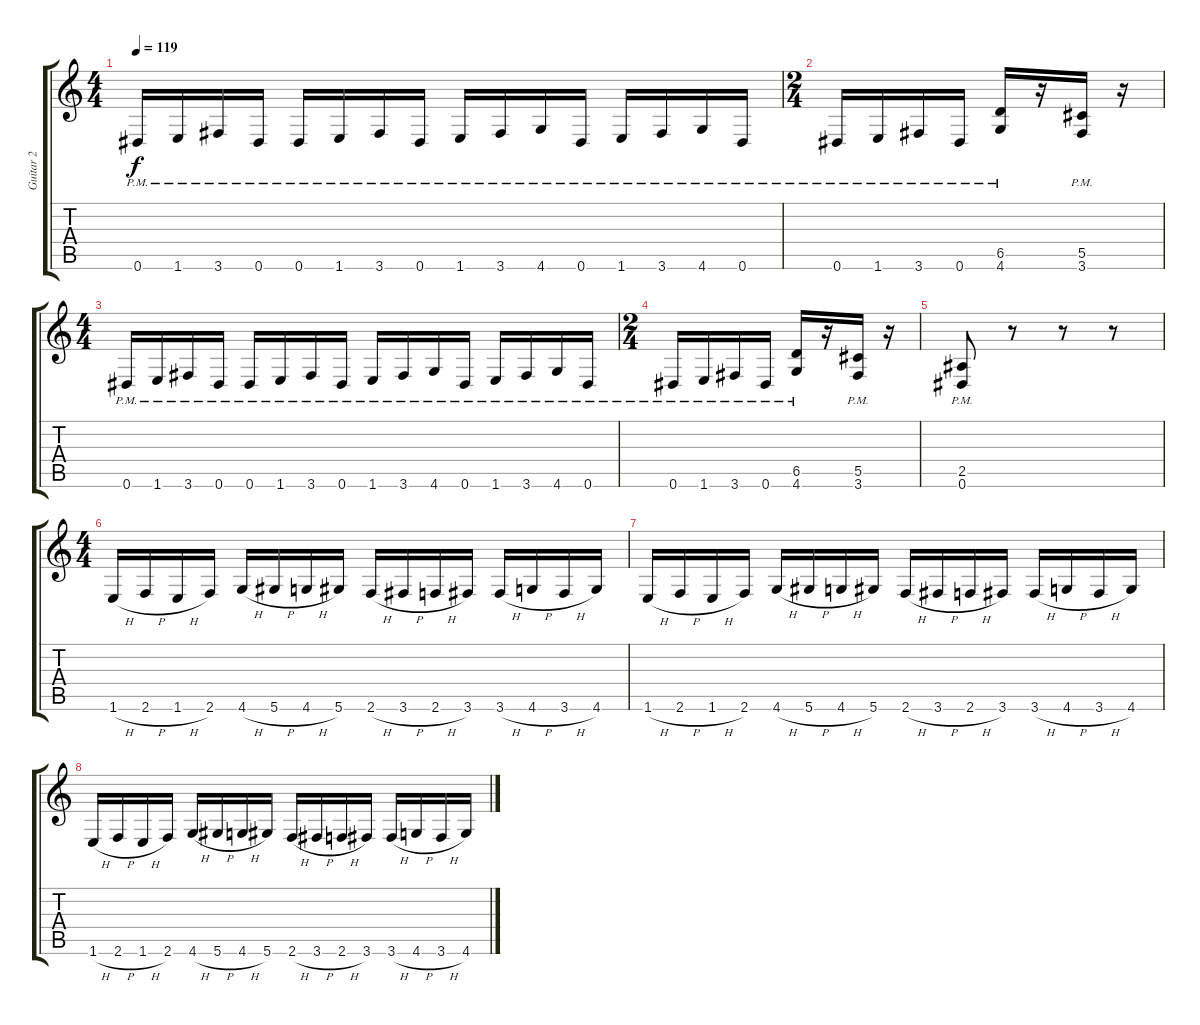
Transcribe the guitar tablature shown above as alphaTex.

\track ("Guitar 2" "Guitar 2") {instrument distortionguitar}
\staff {score tabs}
\tuning (Eb4 Bb3 Gb3 Db3 Ab2 Eb2) {hide}
\ts (4 4)
\tempo 119
\clef g2
\ks c
0.6{pm}.16{dy f} 1.6{pm}.16 3.6{pm}.16 0.6{pm}.16 0.6{pm}.16 1.6{pm}.16 3.6{pm}.16 0.6{pm}.16 1.6{pm}.16 3.6{pm}.16 4.6{pm}.16 0.6{pm}.16 1.6{pm}.16 3.6{pm}.16 4.6{pm}.16 0.6{pm}.16 |
\ts (2 4)
0.6{pm}.16 1.6{pm}.16 3.6{pm}.16 0.6{pm}.16 (6.5{pm} 4.6{pm}).16 r.16 (5.5{pm} 3.6{pm}).16 r.16 |
\ts (4 4)
0.6{pm}.16 1.6{pm}.16 3.6{pm}.16 0.6{pm}.16 0.6{pm}.16 1.6{pm}.16 3.6{pm}.16 0.6{pm}.16 1.6{pm}.16 3.6{pm}.16 4.6{pm}.16 0.6{pm}.16 1.6{pm}.16 3.6{pm}.16 4.6{pm}.16 0.6{pm}.16 |
\ts (2 4)
0.6{pm}.16 1.6{pm}.16 3.6{pm}.16 0.6{pm}.16 (6.5{pm} 4.6{pm}).16 r.16 (5.5{pm} 3.6{pm}).16 r.16 |
(2.5{pm} 0.6{pm}).8 r.8 r.8 r.8 |
\ts (4 4)
1.6{h}.16 2.6{h}.16 1.6{h}.16 2.6.16 4.6{h}.16 5.6{h}.16 4.6{h}.16 5.6.16 2.6{h}.16 3.6{h}.16 2.6{h}.16 3.6.16 3.6{h}.16 4.6{h}.16 3.6{h}.16 4.6.16 |
1.6{h}.16 2.6{h}.16 1.6{h}.16 2.6.16 4.6{h}.16 5.6{h}.16 4.6{h}.16 5.6.16 2.6{h}.16 3.6{h}.16 2.6{h}.16 3.6.16 3.6{h}.16 4.6{h}.16 3.6{h}.16 4.6.16 |
1.6{h}.16 2.6{h}.16 1.6{h}.16 2.6.16 4.6{h}.16 5.6{h}.16 4.6{h}.16 5.6.16 2.6{h}.16 3.6{h}.16 2.6{h}.16 3.6.16 3.6{h}.16 4.6{h}.16 3.6{h}.16 4.6.16
